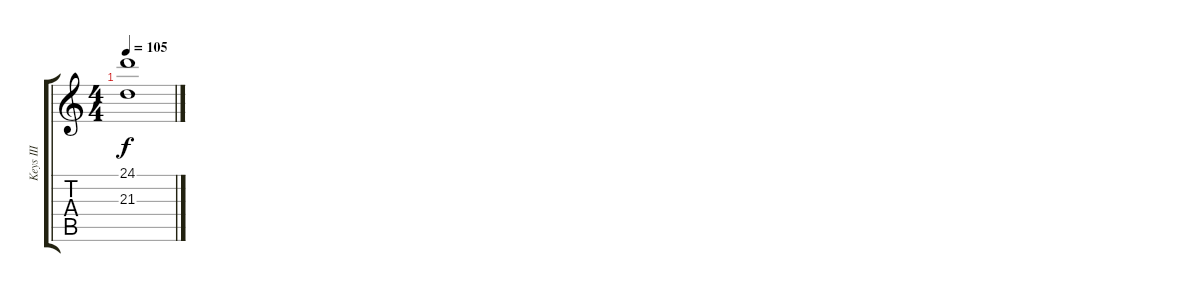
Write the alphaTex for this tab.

\track ("Keys III" "Keys III") {instrument choiraahs}
\staff {score tabs}
\tuning (D4 A3 F3 C3 G2 D2) {hide}
\ts (4 4)
\tempo 105
\clef g2
\ks c
(24.1{t} 21.3{t}).1{dy f}
